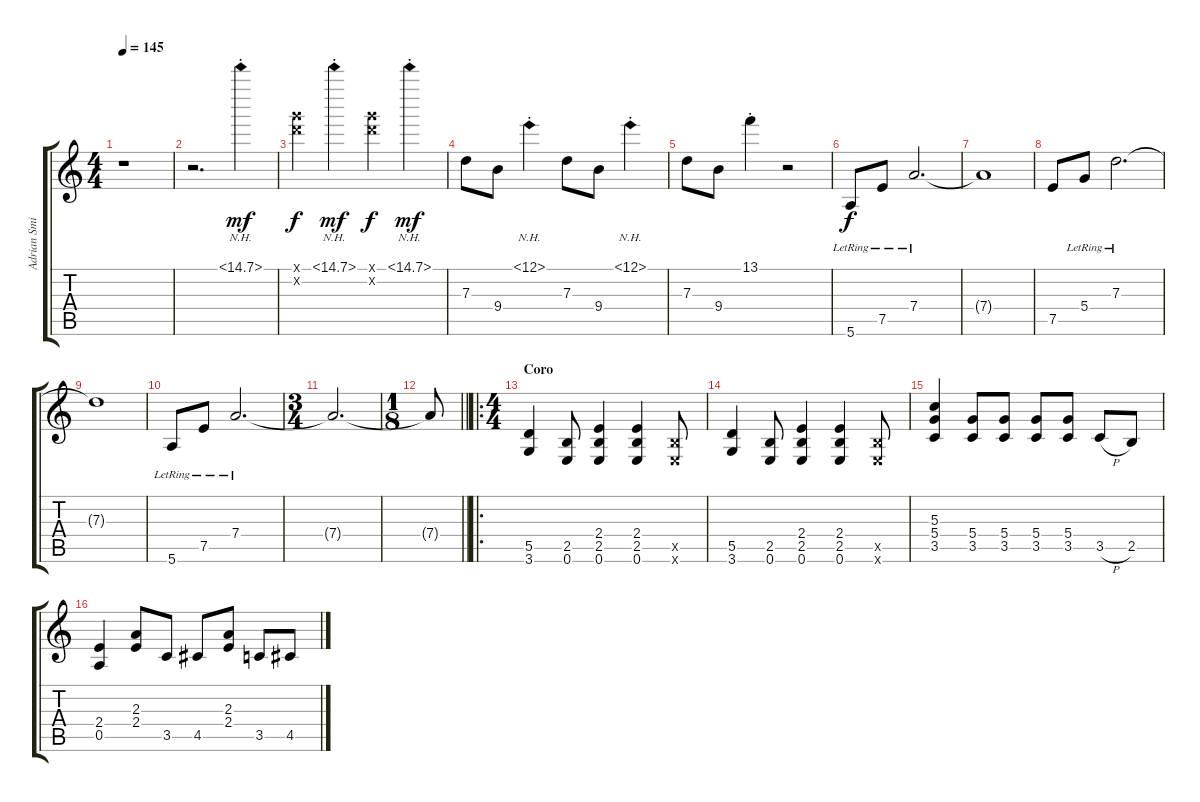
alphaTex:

\track ("Adrian Smith" "Adrian Smi") {instrument distortionguitar}
\staff {score tabs}
\tuning (E4 B3 G3 D3 A2 E2) {hide}
\ts (4 4)
\tempo 145
\clef g2
\ks c
r.1{dy f} |
r.2{d} 15.1{nh st}.4{dy mf} |
(15.1{x} 15.2{x}).4{dy f} 15.1{nh st}.4{dy mf} (15.1{x} 15.2{x}).4{dy f} 15.1{nh st}.4{dy mf} |
7.3.8 9.4.8 13.1{nh st}.4 7.3.8 9.4.8 13.1{nh st}.4 |
7.3.8 9.4.8 13.1{st}.4 r.2 |
5.6{lr}.8{dy f} 7.5{lr}.8 7.4{lr}.2{d} |
7.4{t}.1 |
7.5.8 5.4{lr}.8 7.3{lr}.2{d} |
7.3{t}.1 |
5.6{lr}.8 7.5{lr}.8 7.4{lr}.2{d} |
\ts (3 4)
7.4{t}.2{d} |
\ts (1 8)
\barLineRight lightlight
7.4{t}.8 |
\ro
\ts (4 4)
\section ("" "Coro")
(5.5 3.6).4 (2.5 0.6).8 (2.4 2.5 0.6).4 (2.4 2.5 0.6).4 (2.5{x} 0.6{x}).8 |
(5.5 3.6).4 (2.5 0.6).8 (2.4 2.5 0.6).4 (2.4 2.5 0.6).4 (2.5{x} 0.6{x}).8 |
(5.3 5.4 3.5).4 (5.4 3.5).8 (5.4 3.5).8 (5.4 3.5).8 (5.4 3.5).8 3.5{h}.8 2.5.8 |
(2.4 0.5).4 (2.3 2.4).8 3.5.8 4.5.8 (2.3 2.4).8 3.5.8 4.5.8
